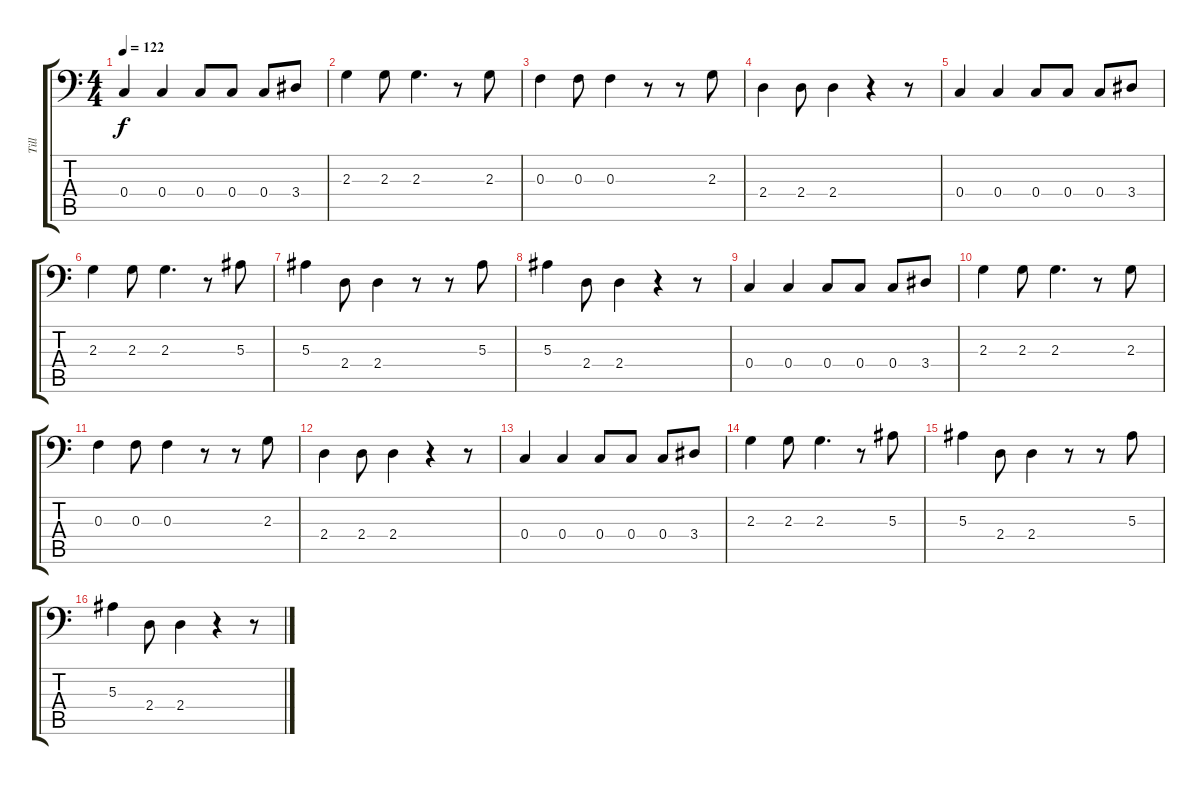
\track ("Till" "Till") {instrument bassoon}
\staff {score tabs}
\tuning (D4 A3 F3 C3 G2 D2) {hide}
\ts (4 4)
\tempo 122
\clef f4
\ks c
0.4.4{dy f instrument bassoon} 0.4.4 0.4.8 0.4.8 0.4.8 3.4.8 |
2.3.4 2.3.8 2.3.4{d} r.8 2.3.8 |
0.3.4 0.3.8 0.3.4 r.8 r.8 2.3.8 |
2.4.4 2.4.8 2.4.4 r.4 r.8 |
0.4.4 0.4.4 0.4.8 0.4.8 0.4.8 3.4.8 |
2.3.4 2.3.8 2.3.4{d} r.8 5.3.8 |
5.3.4 2.4.8 2.4.4 r.8 r.8 5.3.8 |
5.3.4 2.4.8 2.4.4 r.4 r.8 |
0.4.4 0.4.4 0.4.8 0.4.8 0.4.8 3.4.8 |
2.3.4 2.3.8 2.3.4{d} r.8 2.3.8 |
0.3.4 0.3.8 0.3.4 r.8 r.8 2.3.8 |
2.4.4 2.4.8 2.4.4 r.4 r.8 |
0.4.4 0.4.4 0.4.8 0.4.8 0.4.8 3.4.8 |
2.3.4 2.3.8 2.3.4{d} r.8 5.3.8 |
5.3.4 2.4.8 2.4.4 r.8 r.8 5.3.8 |
5.3.4 2.4.8 2.4.4 r.4 r.8
